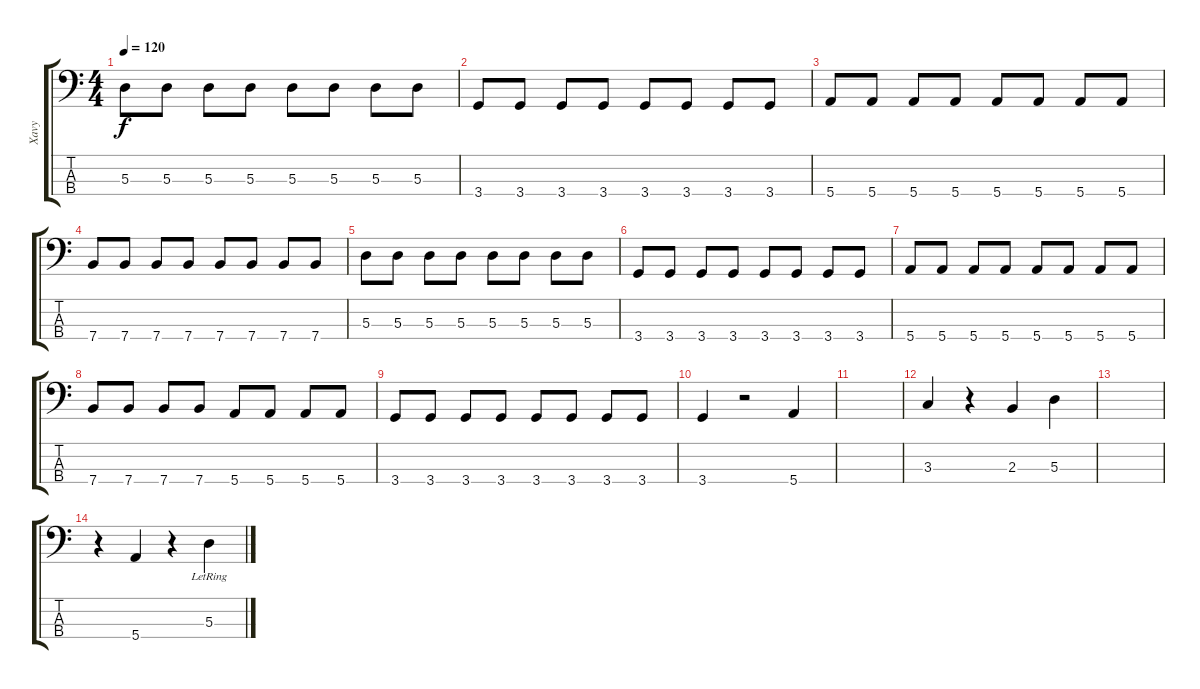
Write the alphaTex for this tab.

\track ("Xavy" "Xavy") {instrument electricbasspick}
\staff {score tabs}
\tuning (G2 D2 A1 E1) {hide}
\ts (4 4)
\tempo 120
\clef f4
\ks c
5.3.8{dy f} 5.3.8 5.3.8 5.3.8 5.3.8 5.3.8 5.3.8 5.3.8 |
3.4.8 3.4.8 3.4.8 3.4.8 3.4.8 3.4.8 3.4.8 3.4.8 |
5.4.8 5.4.8 5.4.8 5.4.8 5.4.8 5.4.8 5.4.8 5.4.8 |
7.4.8 7.4.8 7.4.8 7.4.8 7.4.8 7.4.8 7.4.8 7.4.8 |
5.3.8 5.3.8 5.3.8 5.3.8 5.3.8 5.3.8 5.3.8 5.3.8 |
3.4.8 3.4.8 3.4.8 3.4.8 3.4.8 3.4.8 3.4.8 3.4.8 |
5.4.8 5.4.8 5.4.8 5.4.8 5.4.8 5.4.8 5.4.8 5.4.8 |
7.4.8 7.4.8 7.4.8 7.4.8 5.4.8 5.4.8 5.4.8 5.4.8 |
3.4.8 3.4.8 3.4.8 3.4.8 3.4.8 3.4.8 3.4.8 3.4.8 |
3.4.4 r.2 5.4.4 |
|
3.3.4 r.4 2.3.4 5.3.4 |
|
r.4 5.4.4 r.4 5.3{lr}.4
